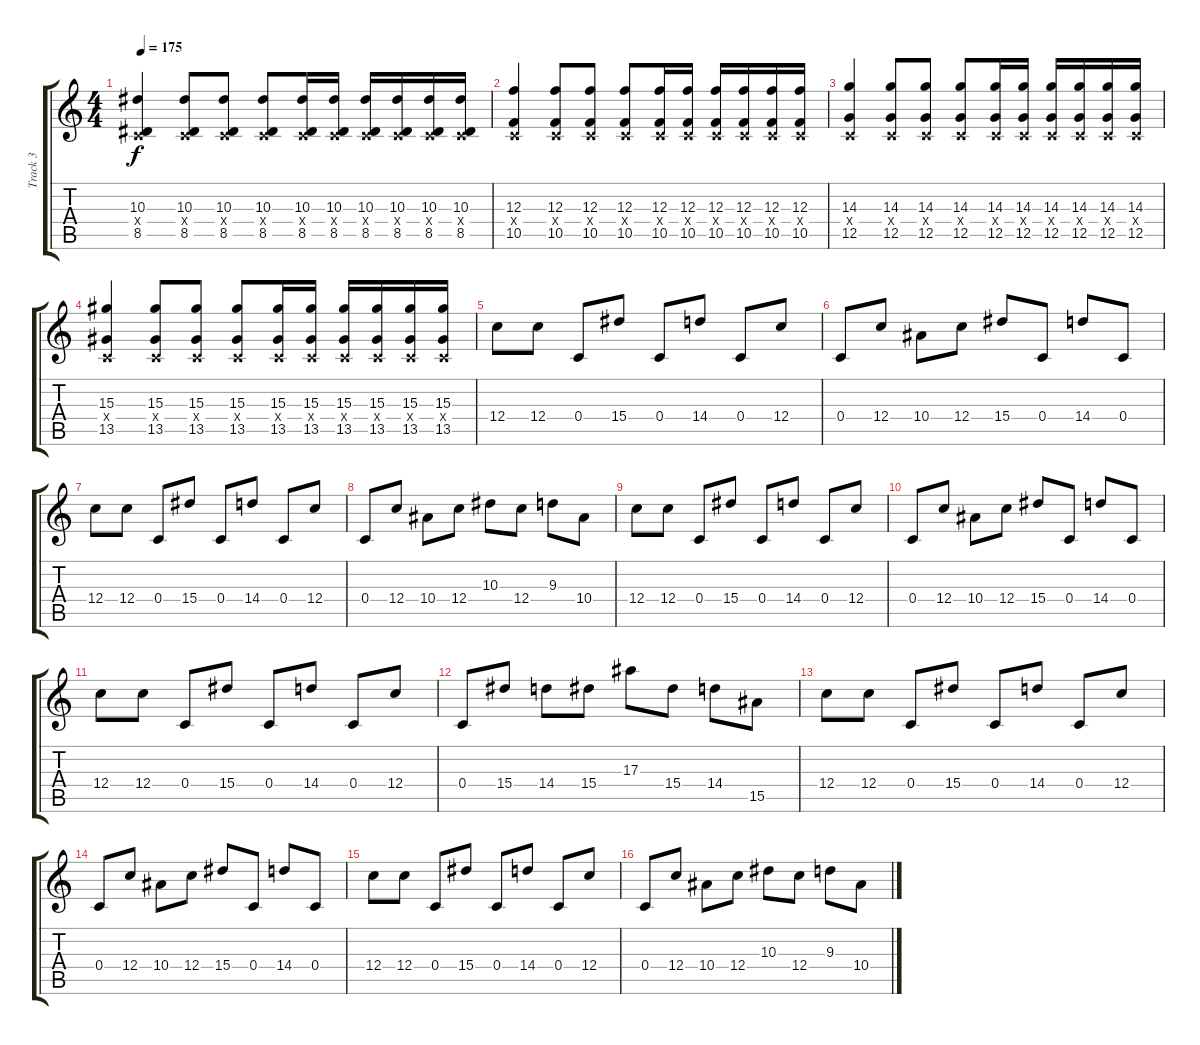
\track ("Track 3" "Track 3") {instrument overdrivenguitar}
\staff {score tabs}
\tuning (D4 A3 F3 C3 G2 C2) {hide}
\ts (4 4)
\tempo 175
\clef g2
\ks c
(10.3 0.4{x} 8.5).4{dy f} (10.3 0.4{x} 8.5).8 (10.3 0.4{x} 8.5).8 (10.3 0.4{x} 8.5).8 (10.3 0.4{x} 8.5).16 (10.3 0.4{x} 8.5).16 (10.3 0.4{x} 8.5).16 (10.3 0.4{x} 8.5).16 (10.3 0.4{x} 8.5).16 (10.3 0.4{x} 8.5).16 |
(12.3 0.4{x} 10.5).4 (12.3 0.4{x} 10.5).8 (12.3 0.4{x} 10.5).8 (12.3 0.4{x} 10.5).8 (12.3 0.4{x} 10.5).16 (12.3 0.4{x} 10.5).16 (12.3 0.4{x} 10.5).16 (12.3 0.4{x} 10.5).16 (12.3 0.4{x} 10.5).16 (12.3 0.4{x} 10.5).16 |
(14.3 0.4{x} 12.5).4 (14.3 0.4{x} 12.5).8 (14.3 0.4{x} 12.5).8 (14.3 0.4{x} 12.5).8 (14.3 0.4{x} 12.5).16 (14.3 0.4{x} 12.5).16 (14.3 0.4{x} 12.5).16 (14.3 0.4{x} 12.5).16 (14.3 0.4{x} 12.5).16 (14.3 0.4{x} 12.5).16 |
(15.3 0.4{x} 13.5).4 (15.3 0.4{x} 13.5).8 (15.3 0.4{x} 13.5).8 (15.3 0.4{x} 13.5).8 (15.3 0.4{x} 13.5).16 (15.3 0.4{x} 13.5).16 (15.3 0.4{x} 13.5).16 (15.3 0.4{x} 13.5).16 (15.3 0.4{x} 13.5).16 (15.3 0.4{x} 13.5).16 |
12.4.8{instrument overdrivenguitar} 12.4.8 0.4.8 15.4.8 0.4.8 14.4.8 0.4.8 12.4.8 |
0.4.8 12.4.8 10.4.8 12.4.8 15.4.8 0.4.8 14.4.8 0.4.8 |
12.4.8 12.4.8 0.4.8 15.4.8 0.4.8 14.4.8 0.4.8 12.4.8 |
0.4.8 12.4.8 10.4.8 12.4.8 10.3.8 12.4.8 9.3.8 10.4.8 |
12.4.8 12.4.8 0.4.8 15.4.8 0.4.8 14.4.8 0.4.8 12.4.8 |
0.4.8 12.4.8 10.4.8 12.4.8 15.4.8 0.4.8 14.4.8 0.4.8 |
12.4.8 12.4.8 0.4.8 15.4.8 0.4.8 14.4.8 0.4.8 12.4.8 |
0.4.8 15.4.8 14.4.8 15.4.8 17.3.8 15.4.8 14.4.8 15.5.8 |
12.4.8 12.4.8 0.4.8 15.4.8 0.4.8 14.4.8 0.4.8 12.4.8 |
0.4.8 12.4.8 10.4.8 12.4.8 15.4.8 0.4.8 14.4.8 0.4.8 |
12.4.8 12.4.8 0.4.8 15.4.8 0.4.8 14.4.8 0.4.8 12.4.8 |
0.4.8 12.4.8 10.4.8 12.4.8 10.3.8 12.4.8 9.3.8 10.4.8
